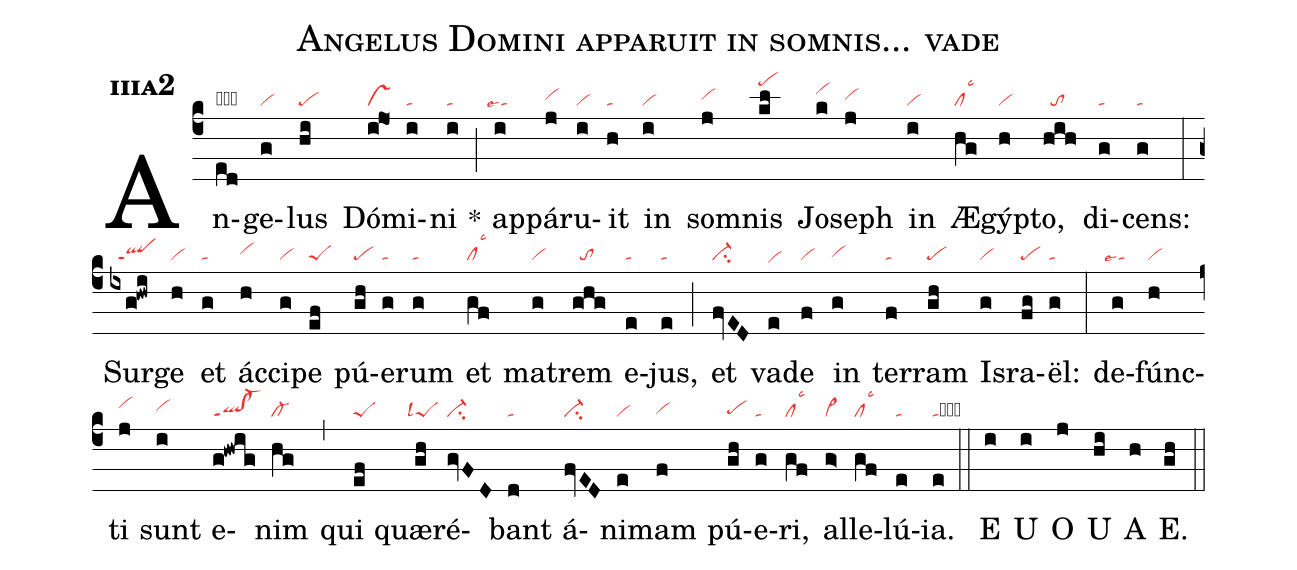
name:Angelus Domini apparuit in somnis... vade;
office-part:an;
mode:3a2;
nabc-lines:1;
%%
initial-style: 1;
name: Angelus Domini apparuit in somnis...vade;
mode: 3;
office-part: Antiphona;
annotation: Ant.;
annotation: iii a 2;
nabc-lines: 1;
%%
(c4) An(ed|obcl)ge(g|vi)lus(hi|pe) Dó(ijO1|vs)mi(i|ta)ni(i|ta)<sp>*</sp>(;) ap(i|``talse4)pá(j|vihh)ru(i|vi)it(h|ta) in(i|vi) som(j|vihh)nis(kl|pehm) Jo(k|vihj)seph(j|vihh) in(i|vi) Æ(hg|cllsc3)gýp(h|vi)to,(hih|//to) di(g|ta)cens:(g|ta) (:) Sur(ixg!hwi|//qlppt1)ge(h|vi) et(g|ta) ác(h|vihh)ci(g|vi)pe(ef|peS) pú(gh|pe)e(g|ta)rum(g|ta) et(gf|cllsc3) ma(g|vi)trem(ghg|//to) e(e|ta)jus,(e|ta) (;) et(fvED|ci-) va(e|vihe)de(f|vi) in(g|vihg) ter(f|ta)ram(gh|pe) Is(g|vi)ra(fg|pe)ël:(g|ta) (:) de(g|``talse4)fúnc(h|vi)ti(j|vihi) sunt(i|vihh) e(g!hwig|ql!cl-ppt1)nim(hg|cl-) (,) qui(ef|peS) quæ(gh|``peSlsl4)ré(gvFD|ci-)bant(d|ta) á(fvED|ci-)ni(e|vi)mam(f|vihg) pú(gh|pehg)e(g|ta)ri,(gf|cllsc3) al(g>|vi>)le(gf|cllsc3)lú(e|ta)ia.(e|tacb) (::)
<eu> E(i) U(i) O(j) U(hi) A(h) E.(gh) </eu> (::)
